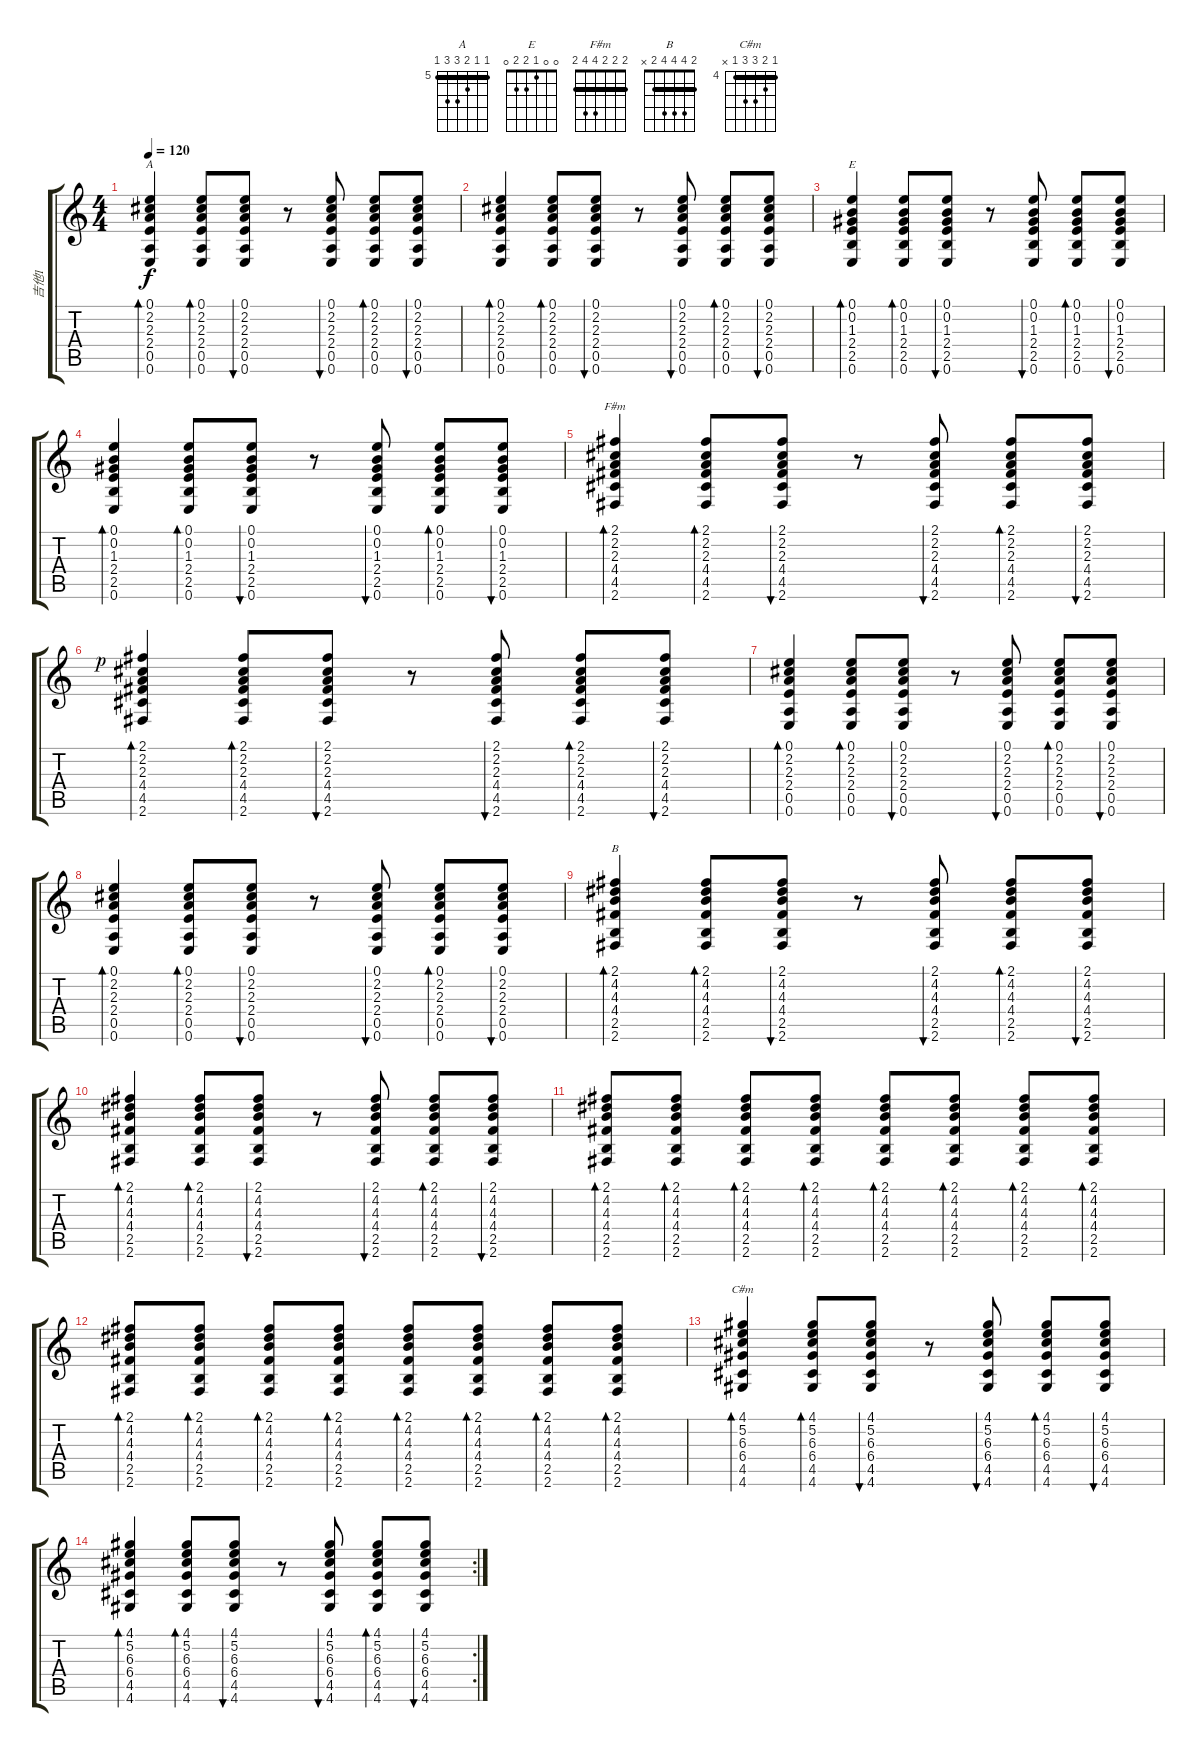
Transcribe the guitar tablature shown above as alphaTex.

\track ("吉他1" "吉他1") {instrument acousticguitarsteel}
\staff {score tabs}
\tuning (E4 B3 G3 D3 A2 E2) {hide}
\chord ("A" 5 5 6 7 7 5) {firstfret 5 barre 5}
\chord ("E" 0 0 1 2 2 0)
\chord ("F#m" 2 2 2 4 4 2) {barre 2}
\chord ("B" 2 4 4 4 2 x) {barre 2}
\chord ("C#m" 4 5 6 6 4 x) {firstfret 4 barre 4}
\ts (4 4)
\tempo 120
\clef g2
\ks c
(0.1 2.2 2.3 2.4 0.5 0.6).4{bd 30 ch "A" dy f} (0.1 2.2 2.3 2.4 0.5 0.6).8{bd 30} (0.1 2.2 2.3 2.4 0.5 0.6).8{bu 30} r.8 (0.1 2.2 2.3 2.4 0.5 0.6).8{bu 30} (0.1 2.2 2.3 2.4 0.5 0.6).8{bd 30} (0.1 2.2 2.3 2.4 0.5 0.6).8{bu 30} |
(0.1 2.2 2.3 2.4 0.5 0.6).4{bd 30} (0.1 2.2 2.3 2.4 0.5 0.6).8{bd 30} (0.1 2.2 2.3 2.4 0.5 0.6).8{bu 30} r.8 (0.1 2.2 2.3 2.4 0.5 0.6).8{bu 30} (0.1 2.2 2.3 2.4 0.5 0.6).8{bd 30} (0.1 2.2 2.3 2.4 0.5 0.6).8{bu 30} |
(0.1 0.2 1.3 2.4 2.5 0.6).4{bd 30 ch "E"} (0.1 0.2 1.3 2.4 2.5 0.6).8{bd 30} (0.1 0.2 1.3 2.4 2.5 0.6).8{bu 30} r.8 (0.1 0.2 1.3 2.4 2.5 0.6).8{bu 30} (0.1 0.2 1.3 2.4 2.5 0.6).8{bd 30} (0.1 0.2 1.3 2.4 2.5 0.6).8{bu 30} |
(0.1 0.2 1.3 2.4 2.5 0.6).4{bd 30} (0.1 0.2 1.3 2.4 2.5 0.6).8{bd 30} (0.1 0.2 1.3 2.4 2.5 0.6).8{bu 30} r.8 (0.1 0.2 1.3 2.4 2.5 0.6).8{bu 30} (0.1 0.2 1.3 2.4 2.5 0.6).8{bd 30} (0.1 0.2 1.3 2.4 2.5 0.6).8{bu 30} |
(2.1 2.2 2.3 4.4 4.5 2.6).4{bd 30 ch "F#m"} (2.1 2.2 2.3 4.4 4.5 2.6).8{bd 30} (2.1 2.2 2.3 4.4 4.5 2.6).8{bu 30} r.8 (2.1 2.2 2.3 4.4 4.5 2.6).8{bu 30} (2.1 2.2 2.3 4.4 4.5 2.6).8{bd 30} (2.1 2.2 2.3 4.4 4.5 2.6).8{bu 30} |
(2.1{rf 1} 2.2 2.3 4.4 4.5 2.6).4{bd 30} (2.1 2.2 2.3 4.4 4.5 2.6).8{bd 30} (2.1 2.2 2.3 4.4 4.5 2.6).8{bu 30} r.8 (2.1 2.2 2.3 4.4 4.5 2.6).8{bu 30} (2.1 2.2 2.3 4.4 4.5 2.6).8{bd 30} (2.1 2.2 2.3 4.4 4.5 2.6).8{bu 30} |
(0.1 2.2 2.3 2.4 0.5 0.6).4{bd 30} (0.1 2.2 2.3 2.4 0.5 0.6).8{bd 30} (0.1 2.2 2.3 2.4 0.5 0.6).8{bu 30} r.8 (0.1 2.2 2.3 2.4 0.5 0.6).8{bu 30} (0.1 2.2 2.3 2.4 0.5 0.6).8{bd 30} (0.1 2.2 2.3 2.4 0.5 0.6).8{bu 30} |
(0.1 2.2 2.3 2.4 0.5 0.6).4{bd 30} (0.1 2.2 2.3 2.4 0.5 0.6).8{bd 30} (0.1 2.2 2.3 2.4 0.5 0.6).8{bu 30} r.8 (0.1 2.2 2.3 2.4 0.5 0.6).8{bu 30} (0.1 2.2 2.3 2.4 0.5 0.6).8{bd 30} (0.1 2.2 2.3 2.4 0.5 0.6).8{bu 30} |
(2.1 4.2 4.3 4.4 2.5 2.6).4{bd 30 ch "B"} (2.1 4.2 4.3 4.4 2.5 2.6).8{bd 30} (2.1 4.2 4.3 4.4 2.5 2.6).8{bu 30} r.8 (2.1 4.2 4.3 4.4 2.5 2.6).8{bu 30} (2.1 4.2 4.3 4.4 2.5 2.6).8{bd 30} (2.1 4.2 4.3 4.4 2.5 2.6).8{bu 30} |
(2.1 4.2 4.3 4.4 2.5 2.6).4{bd 30} (2.1 4.2 4.3 4.4 2.5 2.6).8{bd 30} (2.1 4.2 4.3 4.4 2.5 2.6).8{bu 30} r.8 (2.1 4.2 4.3 4.4 2.5 2.6).8{bu 30} (2.1 4.2 4.3 4.4 2.5 2.6).8{bd 30} (2.1 4.2 4.3 4.4 2.5 2.6).8{bu 30} |
(2.1 4.2 4.3 4.4 2.5 2.6).8{bd 30} (2.1 4.2 4.3 4.4 2.5 2.6).8{bd 30} (2.1 4.2 4.3 4.4 2.5 2.6).8{bd 30} (2.1 4.2 4.3 4.4 2.5 2.6).8{bd 30} (2.1 4.2 4.3 4.4 2.5 2.6).8{bd 30} (2.1 4.2 4.3 4.4 2.5 2.6).8{bd 30} (2.1 4.2 4.3 4.4 2.5 2.6).8{bd 30} (2.1 4.2 4.3 4.4 2.5 2.6).8{bd 30} |
(2.1 4.2 4.3 4.4 2.5 2.6).8{bd 30} (2.1 4.2 4.3 4.4 2.5 2.6).8{bd 30} (2.1 4.2 4.3 4.4 2.5 2.6).8{bd 30} (2.1 4.2 4.3 4.4 2.5 2.6).8{bd 30} (2.1 4.2 4.3 4.4 2.5 2.6).8{bd 30} (2.1 4.2 4.3 4.4 2.5 2.6).8{bd 30} (2.1 4.2 4.3 4.4 2.5 2.6).8{bd 30} (2.1 4.2 4.3 4.4 2.5 2.6).8{bd 30} |
(4.1 5.2 6.3 6.4 4.5 4.6).4{bd 30 ch "C#m"} (4.1 5.2 6.3 6.4 4.5 4.6).8{bd 30} (4.1 5.2 6.3 6.4 4.5 4.6).8{bu 30} r.8 (4.1 5.2 6.3 6.4 4.5 4.6).8{bu 30} (4.1 5.2 6.3 6.4 4.5 4.6).8{bd 30} (4.1 5.2 6.3 6.4 4.5 4.6).8{bu 30} |
\rc 2
(4.1 5.2 6.3 6.4 4.5 4.6).4{bd 30} (4.1 5.2 6.3 6.4 4.5 4.6).8{bd 30} (4.1 5.2 6.3 6.4 4.5 4.6).8{bu 30} r.8 (4.1 5.2 6.3 6.4 4.5 4.6).8{bu 30} (4.1 5.2 6.3 6.4 4.5 4.6).8{bd 30} (4.1 5.2 6.3 6.4 4.5 4.6).8{bu 30}
